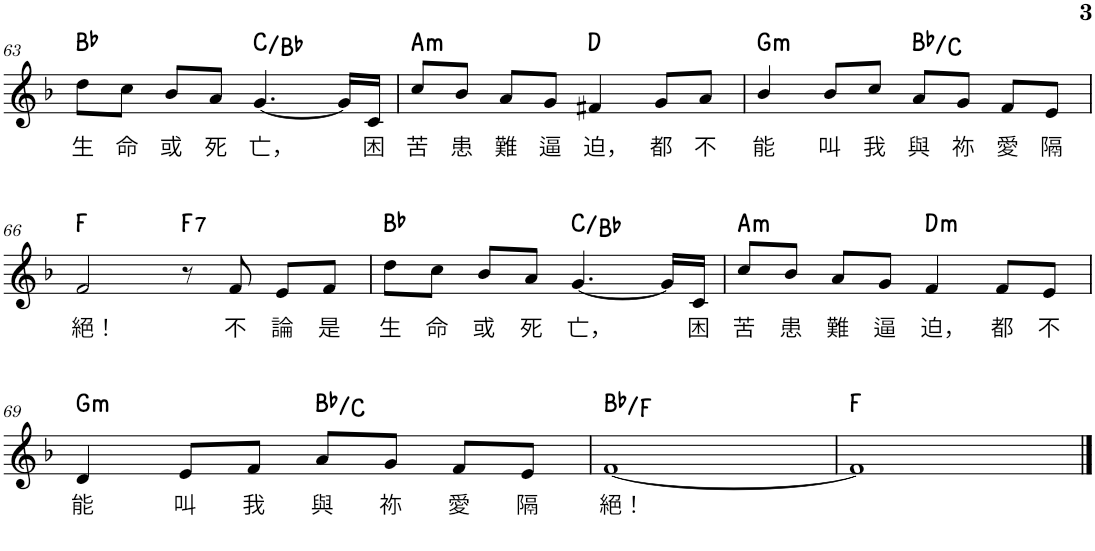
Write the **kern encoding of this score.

**kern	**text	**harte
*part1	*part1	*part1
*staff1	*staff1	*
*I"Piano	*	*
*I'Pno.	*	*
!!LO:PB:g=z
*clefG2	*	*
*k[b-]	*	*
*M4/4	*	*
=63	=63	=63
!	!LO:LY:b	!
8dd\L	生	Bb:maj
!	!LO:LY:b	!
8cc\J	命	.
!	!LO:LY:b	!
8b-/L	或	.
!	!LO:LY:b	!
8a/J	死	.
!	!LO:LY:b	!
[4.g/	亡，	C:maj/b7
16g/LL]	.	.
!	!LO:LY:b	!
16c/JJ	困	.
=64	=64	=64
!	!LO:LY:b	!LO:H:kt=m
8cc/L	苦	A:min
!	!LO:LY:b	!
8b-/J	患	.
!	!LO:LY:b	!
8a/L	難	.
!	!LO:LY:b	!
8g/J	逼	.
!	!LO:LY:b	!
4f#X/	迫，	D:maj
!	!LO:LY:b	!
8g/L	都	.
!	!LO:LY:b	!
8a/J	不	.
=65	=65	=65
!	!LO:LY:b	!LO:H:kt=m
4b-/	能	G:min
!	!LO:LY:b	!
8b-/L	叫	.
!	!LO:LY:b	!
8cc/J	我	.
!	!LO:LY:b	!
8a/L	與	Bb:maj/2
!	!LO:LY:b	!
8g/J	祢	.
!	!LO:LY:b	!
8f/L	愛	.
!	!LO:LY:b	!
8e/J	隔	.
!!LO:LB:g=z
=66	=66	=66
!	!LO:LY:b	!
2f/	絕！	F:maj
!	!	!LO:H:kt=7
8r	.	F:7
!	!LO:LY:b	!
8f/	不	.
!	!LO:LY:b	!
8e/L	論	.
!	!LO:LY:b	!
8f/J	是	.
=67	=67	=67
!	!LO:LY:b	!
8dd\L	生	Bb:maj
!	!LO:LY:b	!
8cc\J	命	.
!	!LO:LY:b	!
8b-/L	或	.
!	!LO:LY:b	!
8a/J	死	.
!	!LO:LY:b	!
[4.g/	亡，	C:maj/b7
16g/LL]	.	.
!	!LO:LY:b	!
16c/JJ	困	.
=68	=68	=68
!	!LO:LY:b	!LO:H:kt=m
8cc/L	苦	A:min
!	!LO:LY:b	!
8b-/J	患	.
!	!LO:LY:b	!
8a/L	難	.
!	!LO:LY:b	!
8g/J	逼	.
!	!LO:LY:b	!LO:H:kt=m
4f/	迫，	D:min
!	!LO:LY:b	!
8f/L	都	.
!	!LO:LY:b	!
8e/J	不	.
!!LO:LB:g=z
=69	=69	=69
!	!LO:LY:b	!LO:H:kt=m
4d/	能	G:min
!	!LO:LY:b	!
8e/L	叫	.
!	!LO:LY:b	!
8f/J	我	.
!	!LO:LY:b	!
8a/L	與	Bb:maj/2
!	!LO:LY:b	!
8g/J	祢	.
!	!LO:LY:b	!
8f/L	愛	.
!	!LO:LY:b	!
8e/J	隔	.
=70	=70	=70
!	!LO:LY:b	!
[1f	絕！	Bb:maj/5
=71	=71	=71
1f]	.	F:maj
==	==	==
*-	*-	*-
